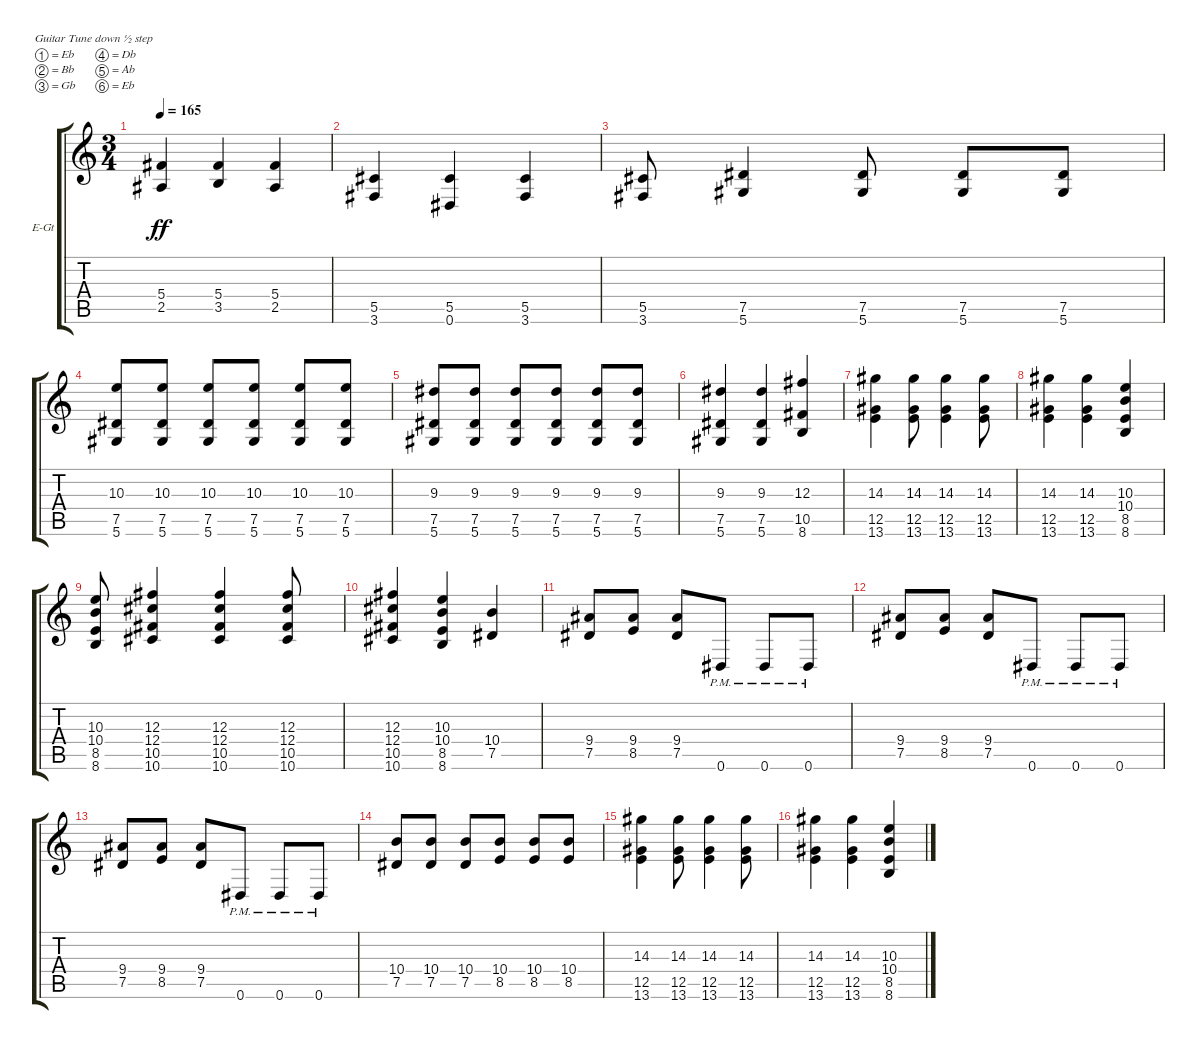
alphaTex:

\bracketExtendMode groupsimilarinstruments
\firstSystemTrackNameOrientation horizontal
\otherSystemsTrackNameOrientation horizontal
\track ("Electric Guitar 1" "E-Gt") {instrument distortionguitar}
\staff {score tabs}
\tuning (Eb4 Bb3 Gb3 Db3 Ab2 Eb2)
\ts (3 4)
\tempo 165
\clef g2
\ks c
(2.5 5.4).4{dy ff} (3.5 5.4).4 (2.5 5.4).4 |
(3.6 5.5).4 (0.6 5.5).4 (3.6 5.5).4 |
(3.6 5.5).8 (5.6 7.5).4 (5.6 7.5).8 (5.6 7.5).8 (5.6 7.5).8 |
(5.6 7.5 10.3).8 (5.6 7.5 10.3).8 (5.6 7.5 10.3).8 (5.6 7.5 10.3).8 (5.6 7.5 10.3).8 (5.6 7.5 10.3).8 |
(5.6 7.5 9.3).8 (5.6 7.5 9.3).8 (5.6 7.5 9.3).8 (5.6 7.5 9.3).8 (5.6 7.5 9.3).8 (5.6 7.5 9.3).8 |
(5.6 7.5 9.3).4 (5.6 7.5 9.3).4 (8.6 10.5 12.3).4 |
(14.3 12.5 13.6).4 (12.5 14.3 13.6).8 (12.5 14.3 13.6).4 (12.5 14.3 13.6).8 |
(12.5 14.3 13.6).4 (12.5 14.3 13.6).4 (8.5 10.3 8.6 10.4).4 |
(10.3 8.5 8.6 10.4).8 (10.6 10.5 12.4 12.3).4 (10.5 12.3 12.4 10.6).4 (10.5 12.3 12.4 10.6).8 |
(10.5 12.3 10.6 12.4).4 (8.5 10.4 8.6 10.3).4 (7.5 10.4).4 |
(7.5 9.4).8 (8.5 9.4).8 (7.5 9.4).8 0.6{pm}.8 0.6{pm}.8 0.6{pm}.8 |
(7.5 9.4).8 (8.5 9.4).8 (7.5 9.4).8 0.6{pm}.8 0.6{pm}.8 0.6{pm}.8 |
(7.5 9.4).8 (8.5 9.4).8 (7.5 9.4).8 0.6{pm}.8 0.6{pm}.8 0.6{pm}.8 |
(10.4 7.5).8 (10.4 7.5).8 (10.4 7.5).8 (10.4 8.5).8 (10.4 8.5).8 (10.4 8.5).8 |
(14.3 12.5 13.6).4 (12.5 14.3 13.6).8 (12.5 14.3 13.6).4 (12.5 14.3 13.6).8 |
(12.5 14.3 13.6).4 (12.5 14.3 13.6).4 (8.5 10.3 8.6 10.4).4
